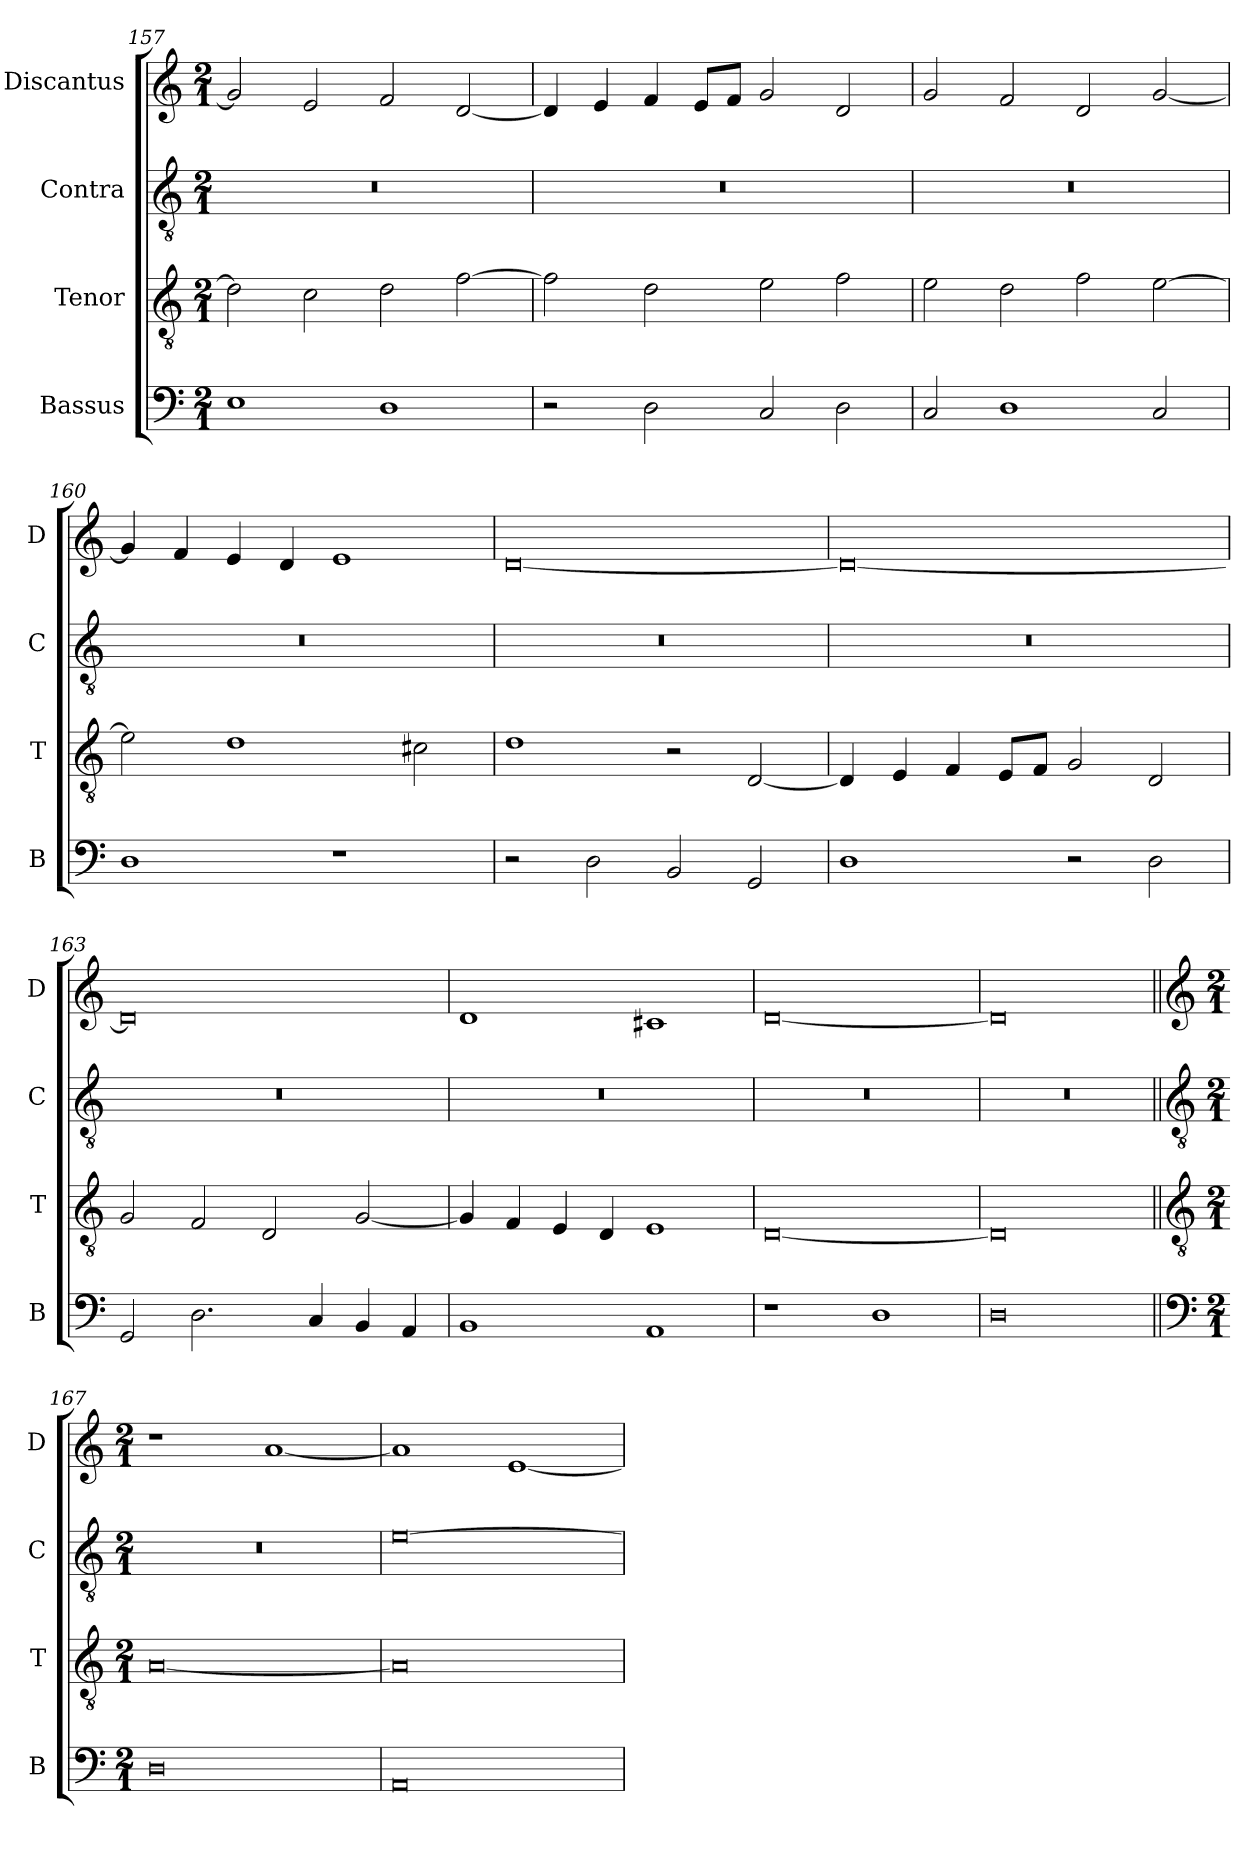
**kern	**kern	**kern	**kern
*part4	*part3	*part2	*part1
*staff4	*staff3	*staff2	*staff1
*I"Bassus	*I"Tenor	*I"Contra	*I"Discantus
*I'B	*I'T	*I'C	*I'D
*clefF4	*clefGv2	*clefGv2	*clefG2
*k[]	*k[]	*k[]	*k[]
*M2/1	*M2/1	*M2/1	*M2/1
=157	=157	=157	=157
1E	2d\]	0r	2g/]
.	2c\	.	2e/
1D	2d\	.	2f/
.	[2f\	.	[2d/
=158	=158	=158	=158
2r	2f\]	0r	4d/]
.	.	.	4e/
2D\	2d\	.	4f/
.	.	.	8e/L
.	.	.	8f/J
2C/	2e\	.	2g/
2D\	2f\	.	2d/
=159	=159	=159	=159
2C/	2e\	0r	2g/
1D	2d\	.	2f/
.	2f\	.	2d/
2C/	[2e\	.	[2g/
=160	=160	=160	=160
1D	2e\]	0r	4g/]
.	.	.	4f/
.	1d	.	4e/
.	.	.	4d/
1r	.	.	1e
.	2c#X\	.	.
=161	=161	=161	=161
2r	1d	0r	[0d
2D\	.	.	.
2BB/	2r	.	.
2GG/	[2D/	.	.
=162	=162	=162	=162
1D	4D/]	0r	0d_
.	4E/	.	.
.	4F/	.	.
.	8E/L	.	.
.	8F/J	.	.
2r	2G/	.	.
2D\	2D/	.	.
=163	=163	=163	=163
2GG/	2G/	0r	0d]
2.D\	2F/	.	.
.	2D/	.	.
4C/	.	.	.
4BB/	[2G/	.	.
4AA/	.	.	.
=164	=164	=164	=164
1BB	4G/]	0r	1d
.	4F/	.	.
.	4E/	.	.
.	4D/	.	.
1AA	1E	.	1c#X
=165	=165	=165	=165
1r	[0D	0r	[0d
1D	.	.	.
=166	=166	=166	=166
0D	0D]	0r	0d]
!!LO:LB:g=z
=167||	=167||	=167||	=167||
*clefF4	*clefGv2	*clefGv2	*clefG2
*k[]	*k[]	*k[]	*k[]
*M2/1	*M2/1	*M2/1	*M2/1
0D	[0A	0r	1r
.	.	.	[1a
=168	=168	=168	=168
0AA	0A]	[0e	1a]
.	.	.	[1e
=	=	=	=
*-	*-	*-	*-
